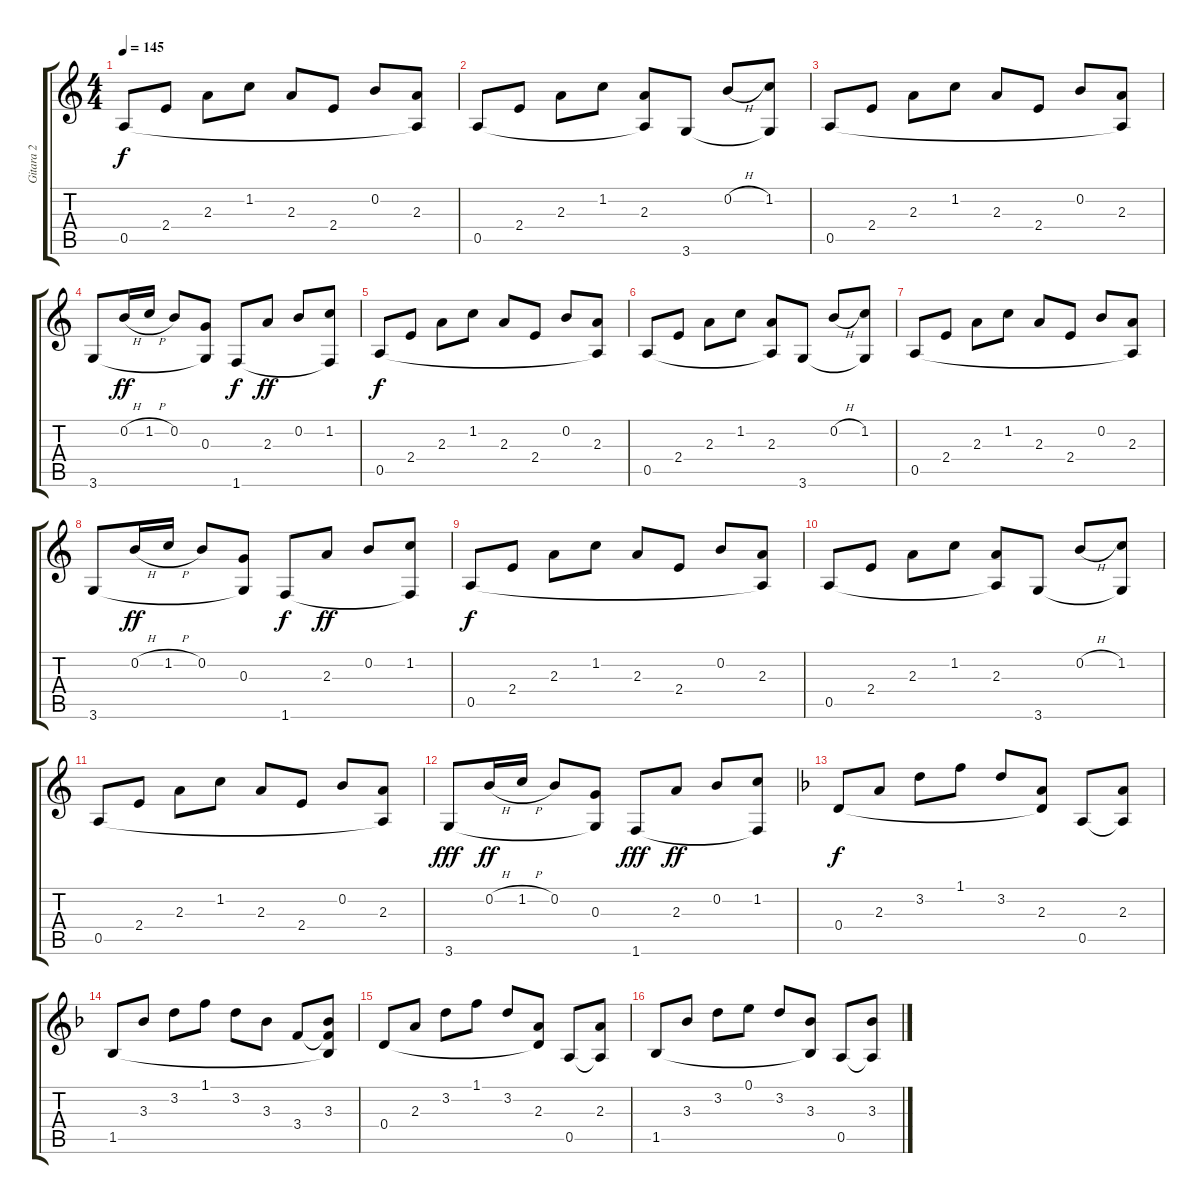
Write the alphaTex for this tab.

\track ("Gitara 2" "Gitara 2") {instrument acousticguitarnylon}
\staff {score tabs}
\tuning (E4 B3 G3 D3 A2 E2) {hide}
\ts (4 4)
\tempo 145
\clef g2
\ks c
0.5.8{dy f} 2.4.8 2.3.8 1.2.8 2.3.8 2.4.8 0.2.8 (2.3 0.5{t}).8 |
0.5.8 2.4.8 2.3.8 1.2.8 (2.3 0.5{t}).8 3.6.8 0.2{h}.8 (1.2 3.6{t}).8 |
0.5.8 2.4.8 2.3.8 1.2.8 2.3.8 2.4.8 0.2.8 (2.3 0.5{t}).8 |
3.6.8 0.2{h}.16{dy ff} 1.2{h}.16 0.2.8 (0.3 3.6{t}).8 1.6.8{dy f} 2.3.8{dy ff} 0.2.8 (1.2 1.6{t}).8 |
0.5.8{dy f} 2.4.8 2.3.8 1.2.8 2.3.8 2.4.8 0.2.8 (2.3 0.5{t}).8 |
0.5.8 2.4.8 2.3.8 1.2.8 (2.3 0.5{t}).8 3.6.8 0.2{h}.8 (1.2 3.6{t}).8 |
0.5.8 2.4.8 2.3.8 1.2.8 2.3.8 2.4.8 0.2.8 (2.3 0.5{t}).8 |
3.6.8 0.2{h}.16{dy ff} 1.2{h}.16 0.2.8 (0.3 3.6{t}).8 1.6.8{dy f} 2.3.8{dy ff} 0.2.8 (1.2 1.6{t}).8 |
0.5.8{dy f} 2.4.8 2.3.8 1.2.8 2.3.8 2.4.8 0.2.8 (2.3 0.5{t}).8 |
0.5.8 2.4.8 2.3.8 1.2.8 (2.3 0.5{t}).8 3.6.8 0.2{h}.8 (1.2 3.6{t}).8 |
0.5.8 2.4.8 2.3.8 1.2.8 2.3.8 2.4.8 0.2.8 (2.3 0.5{t}).8 |
3.6.8{dy fff} 0.2{h}.16{dy ff} 1.2{h}.16 0.2.8 (0.3 3.6{t}).8 1.6.8{dy fff} 2.3.8{dy ff} 0.2.8 (1.2 1.6{t}).8 |
\ks dminor
0.4.8{dy f} 2.3.8 3.2.8 1.1.8 3.2.8 (2.3 0.4{t}).8 0.5.8 (2.3 0.5{t}).8 |
1.5.8 3.3.8 3.2.8 1.1.8 3.2.8 3.3.8 3.4.8 (3.3 3.4{t} 1.5{t}).8 |
0.4.8 2.3.8 3.2.8 1.1.8 3.2.8 (2.3 0.4{t}).8 0.5.8 (2.3 0.5{t}).8 |
1.5.8 3.3.8 3.2.8 0.1.8 3.2.8 (3.3 1.5{t}).8 0.5.8 (3.3 0.5{t}).8
